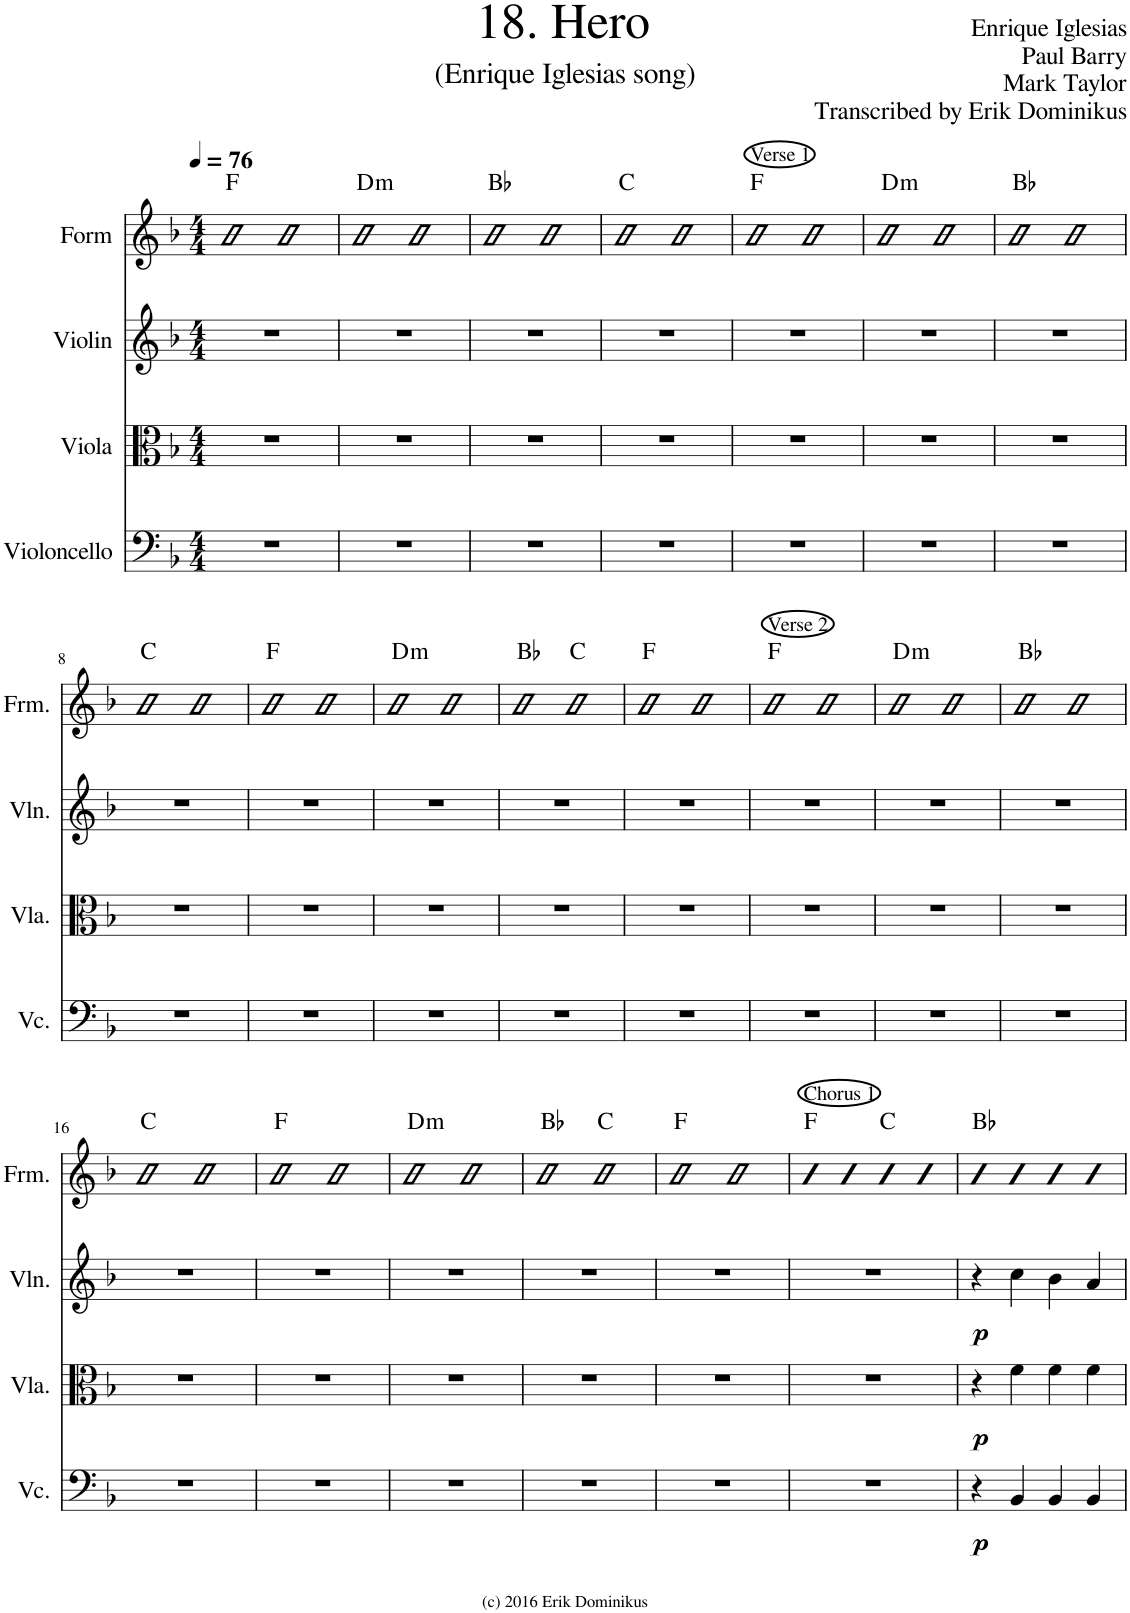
**kern	**dynam	**kern	**dynam	**kern	**dynam	**kern	**harte
*part4	*part4	*part3	*part3	*part2	*part2	*part1	*part1
*staff4	*staff4	*staff3	*staff3	*staff2	*staff2	*staff1	*
*I"Violoncello	*	*I"Viola	*	*I"Violin	*	*I"Form	*
*I'Vc.	*	*I'Vla.	*	*I'Vln.	*	*I'Frm.	*
*clefF4	*	*clefC3	*	*clefG2	*	*clefG2	*
*k[b-]	*	*k[b-]	*	*k[b-]	*	*k[b-]	*
*M4/4	*	*M4/4	*	*M4/4	*	*M4/4	*
*MM76	*	*MM76	*	*MM76	*	*MM76	*
=1	=1	=1	=1	=1	=1	=1	=1
1r	.	1r	.	1r	.	2b-	F:maj
.	.	.	.	.	.	2b-	.
=2	=2	=2	=2	=2	=2	=2	=2
!	!	!	!	!	!	!	!LO:H:kt=m
1r	.	1r	.	1r	.	2b-	D:min
.	.	.	.	.	.	2b-	.
=3	=3	=3	=3	=3	=3	=3	=3
1r	.	1r	.	1r	.	2b-	Bb:maj
.	.	.	.	.	.	2b-	.
=4	=4	=4	=4	=4	=4	=4	=4
1r	.	1r	.	1r	.	2b-	C:maj
.	.	.	.	.	.	2b-	.
=5	=5	=5	=5	=5	=5	=5	=5
!	!	!	!	!	!	!LO:TX:a:t=Verse 1	!
1r	.	1r	.	1r	.	2b-	F:maj
.	.	.	.	.	.	2b-	.
=6	=6	=6	=6	=6	=6	=6	=6
!	!	!	!	!	!	!	!LO:H:kt=m
1r	.	1r	.	1r	.	2b-	D:min
.	.	.	.	.	.	2b-	.
=7	=7	=7	=7	=7	=7	=7	=7
1r	.	1r	.	1r	.	2b-	Bb:maj
.	.	.	.	.	.	2b-	.
!!LO:LB:g=z
=8	=8	=8	=8	=8	=8	=8	=8
1r	.	1r	.	1r	.	2b-	C:maj
.	.	.	.	.	.	2b-	.
=9	=9	=9	=9	=9	=9	=9	=9
1r	.	1r	.	1r	.	2b-	F:maj
.	.	.	.	.	.	2b-	.
=10	=10	=10	=10	=10	=10	=10	=10
!	!	!	!	!	!	!	!LO:H:kt=m
1r	.	1r	.	1r	.	2b-	D:min
.	.	.	.	.	.	2b-	.
=11	=11	=11	=11	=11	=11	=11	=11
1r	.	1r	.	1r	.	2b-	Bb:maj
.	.	.	.	.	.	2b-	C:maj
=12	=12	=12	=12	=12	=12	=12	=12
1r	.	1r	.	1r	.	2b-	F:maj
.	.	.	.	.	.	2b-	.
=13	=13	=13	=13	=13	=13	=13	=13
!	!	!	!	!	!	!LO:TX:a:t=Verse 2	!
1r	.	1r	.	1r	.	2b-	F:maj
.	.	.	.	.	.	2b-	.
=14	=14	=14	=14	=14	=14	=14	=14
!	!	!	!	!	!	!	!LO:H:kt=m
1r	.	1r	.	1r	.	2b-	D:min
.	.	.	.	.	.	2b-	.
=15	=15	=15	=15	=15	=15	=15	=15
1r	.	1r	.	1r	.	2b-	Bb:maj
.	.	.	.	.	.	2b-	.
!!LO:LB:g=z
=16	=16	=16	=16	=16	=16	=16	=16
1r	.	1r	.	1r	.	2b-	C:maj
.	.	.	.	.	.	2b-	.
=17	=17	=17	=17	=17	=17	=17	=17
1r	.	1r	.	1r	.	2b-	F:maj
.	.	.	.	.	.	2b-	.
=18	=18	=18	=18	=18	=18	=18	=18
!	!	!	!	!	!	!	!LO:H:kt=m
1r	.	1r	.	1r	.	2b-	D:min
.	.	.	.	.	.	2b-	.
=19	=19	=19	=19	=19	=19	=19	=19
1r	.	1r	.	1r	.	2b-	Bb:maj
.	.	.	.	.	.	2b-	C:maj
=20	=20	=20	=20	=20	=20	=20	=20
1r	.	1r	.	1r	.	2b-	F:maj
.	.	.	.	.	.	2b-	.
=21	=21	=21	=21	=21	=21	=21	=21
!	!	!	!	!	!	!LO:TX:a:t=Chorus 1	!
1r	.	1r	.	1r	.	4b-	F:maj
.	.	.	.	.	.	4b-	.
.	.	.	.	.	.	4b-	C:maj
.	.	.	.	.	.	4b-	.
=22	=22	=22	=22	=22	=22	=22	=22
!	!LO:DY:b	!	!LO:DY:b	!	!LO:DY:b	!	!
4r	p	4r	p	4r	p	4b-	Bb:maj
4BB-/	.	4f\	.	4cc\	.	4b-	.
4BB-/	.	4f\	.	4b-\	.	4b-	.
4BB-/	.	4f\	.	4a/	.	4b-	.
=	=	=	=	=	=	=	=
*-	*-	*-	*-	*-	*-	*-	*-
